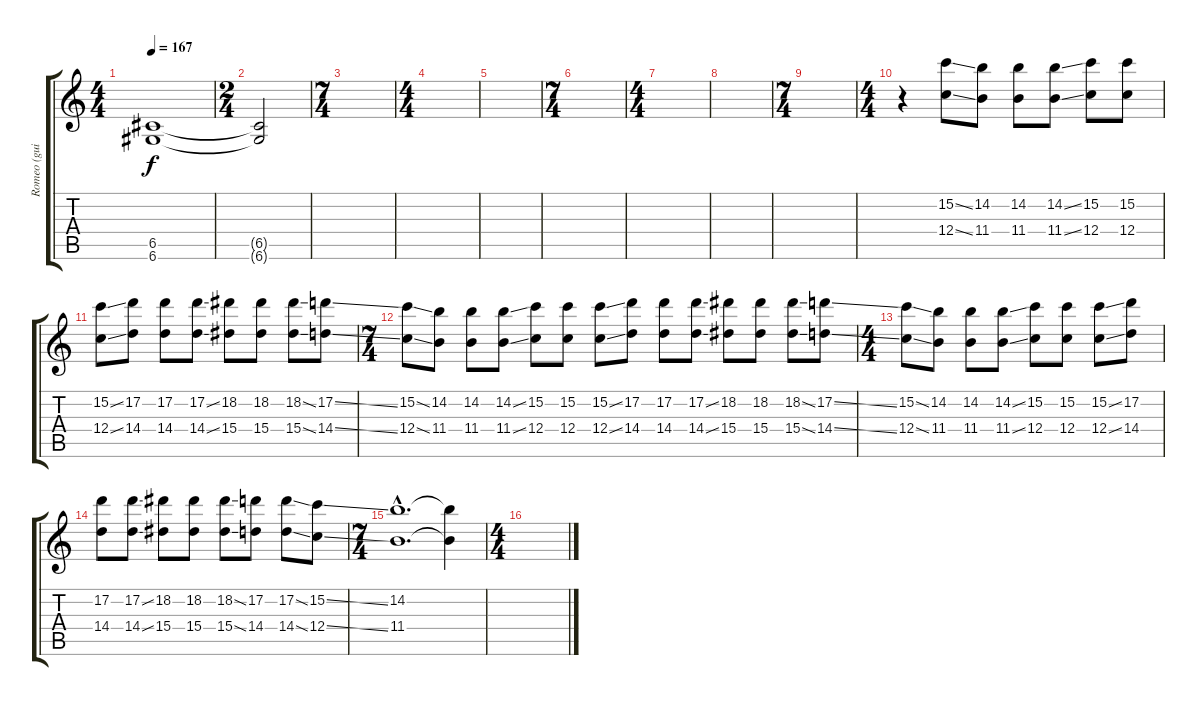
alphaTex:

\track ("Romeo (guitar I)" "Romeo (gui") {instrument distortionguitar}
\staff {score tabs}
\tuning (D4 A3 F3 C3 G2 D2) {hide}
\ts (4 4)
\tempo 167
\clef g2
\ks c
(6.5{t} 6.6{t}).1{dy f} |
\ts (2 4)
(6.5{t} 6.6{t}).2 |
\ts (7 4)
|
\ts (4 4)
|
|
\ts (7 4)
|
\ts (4 4)
|
|
\ts (7 4)
|
\ts (4 4)
r.4 (15.2{ss} 12.4{ss}).8{volume 11} (14.2 11.4).8 (14.2 11.4).8 (14.2{ss} 11.4{ss}).8 (15.2 12.4).8 (15.2 12.4).8 |
(15.2{ss} 12.4{ss}).8 (17.2 14.4).8 (17.2 14.4).8 (17.2{ss} 14.4{ss}).8 (18.2 15.4).8 (18.2 15.4).8 (18.2{ss} 15.4{ss}).8 (17.2{ss} 14.4{ss}).8 |
\ts (7 4)
(15.2{ss} 12.4{ss}).8 (14.2 11.4).8 (14.2 11.4).8 (14.2{ss} 11.4{ss}).8 (15.2 12.4).8 (15.2 12.4).8 (15.2{ss} 12.4{ss}).8 (17.2 14.4).8 (17.2 14.4).8 (17.2{ss} 14.4{ss}).8 (18.2 15.4).8 (18.2 15.4).8 (18.2{ss} 15.4{ss}).8 (17.2{ss} 14.4{ss}).8 |
\ts (4 4)
(15.2{ss} 12.4{ss}).8 (14.2 11.4).8 (14.2 11.4).8 (14.2{ss} 11.4{ss}).8 (15.2 12.4).8 (15.2 12.4).8 (15.2{ss} 12.4{ss}).8 (17.2 14.4).8 |
(17.2 14.4).8 (17.2{ss} 14.4{ss}).8 (18.2 15.4).8 (18.2 15.4).8 (18.2{ss} 15.4{ss}).8 (17.2 14.4).8 (17.2{ss} 14.4{ss}).8 (15.2{ss} 12.4{ss}).8 |
\ts (7 4)
(14.2{hac} 11.4{hac}).1{d} (14.2{t} 11.4{t}).4 |
\ts (4 4)
